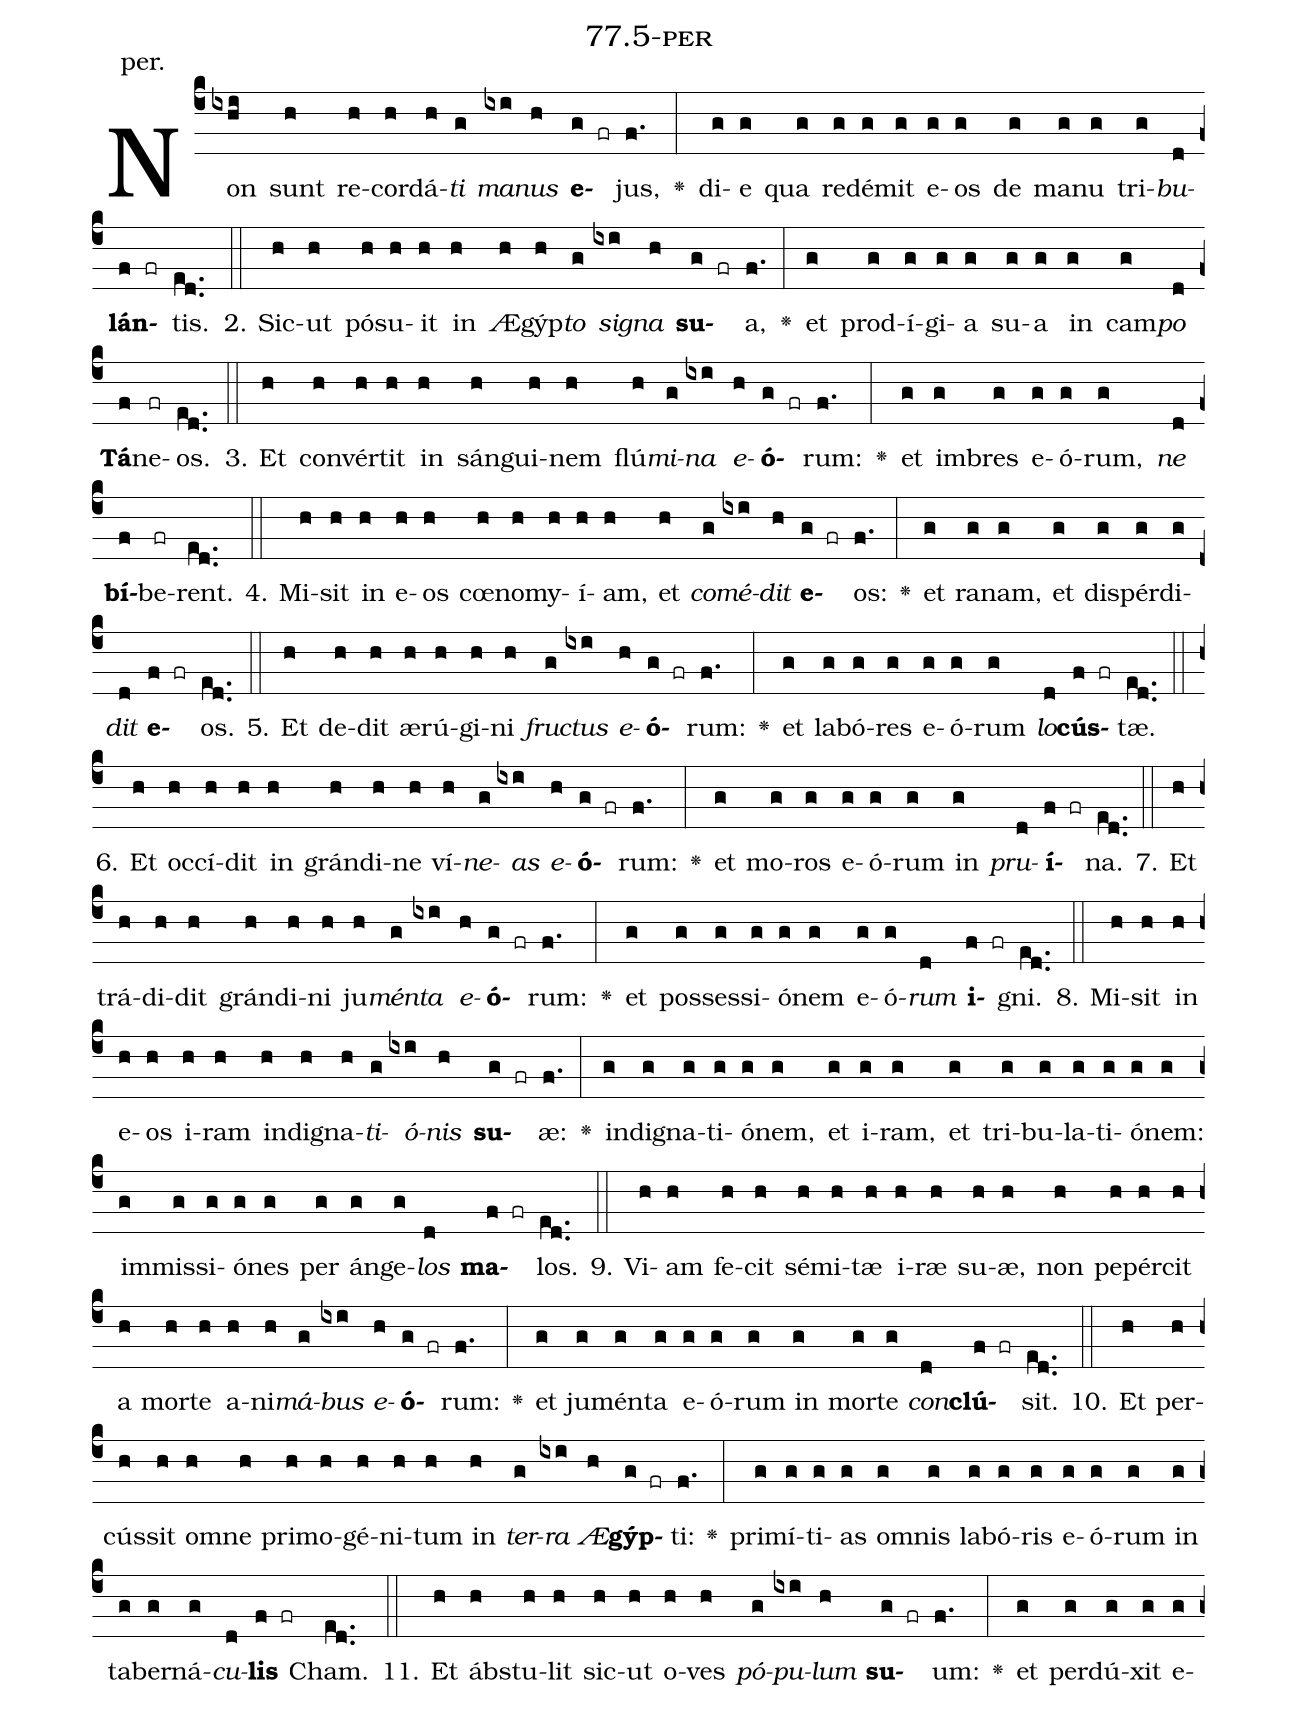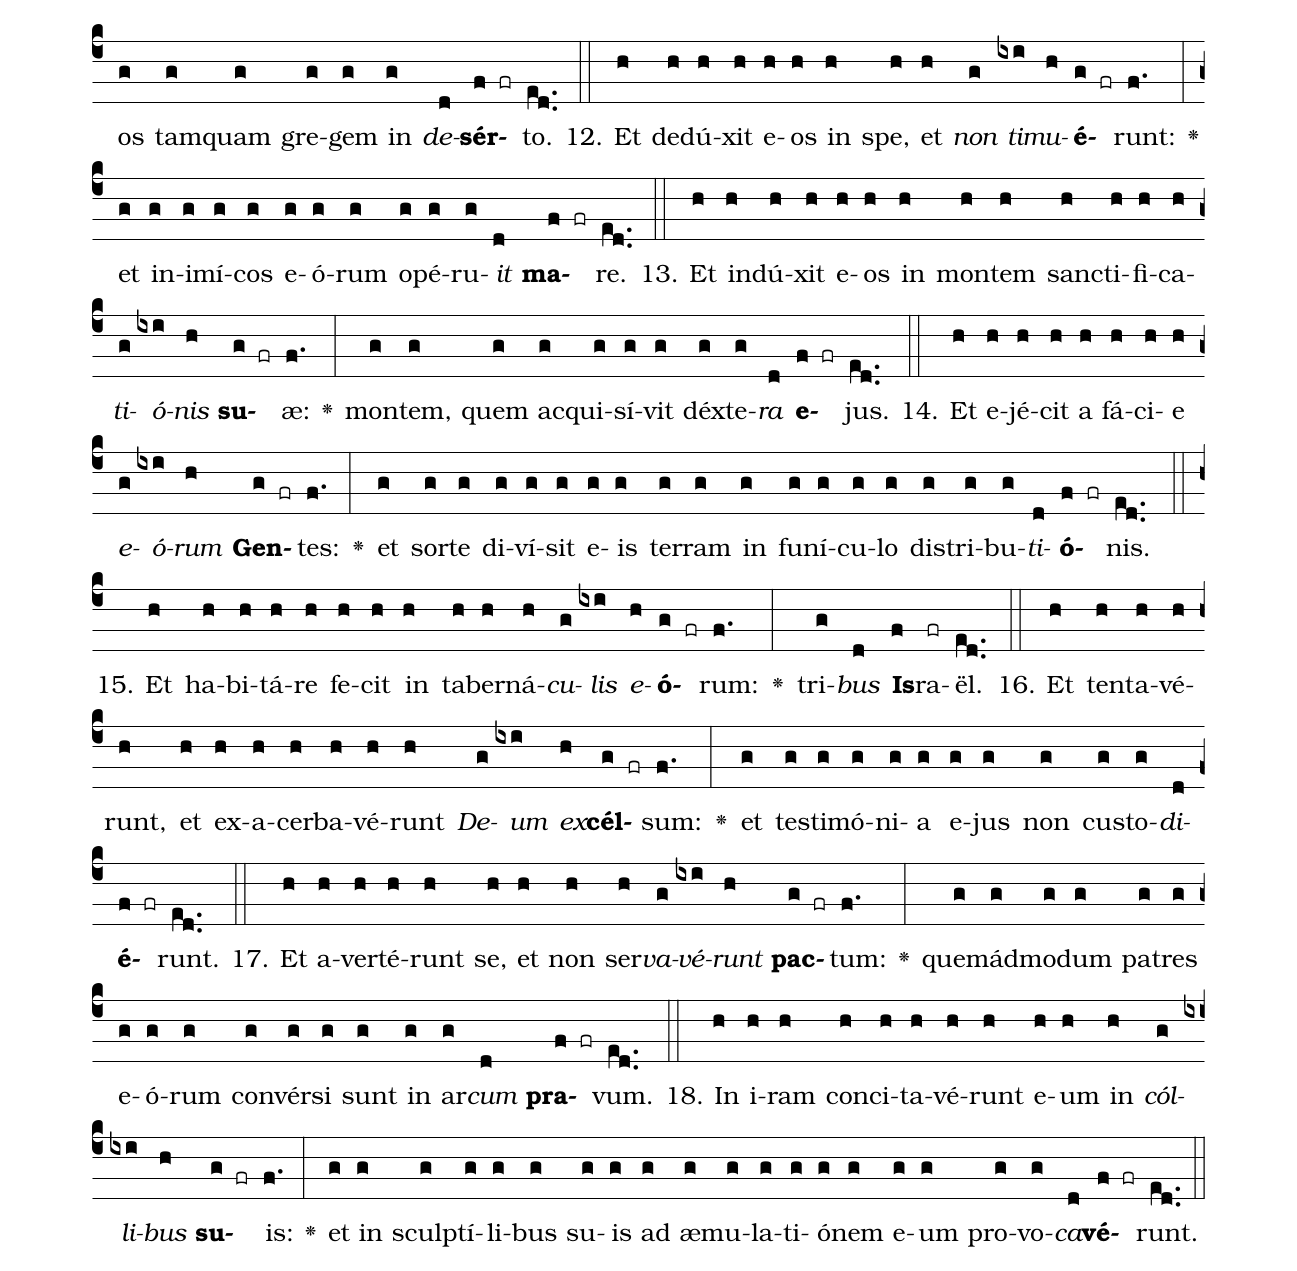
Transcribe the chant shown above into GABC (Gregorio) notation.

name: 77.5-per;
annotation: per.;
%%
(c4)Non(ixhi) sunt(h) re(h)cor(h)dá(h)<i>ti</i>(g) <i>ma</i>(ixi)<i>nus</i>(h) <b>e</b>(g fr)jus,(f.) <v>\greheightstar</v>(:) di(g)e(g) qua(g) red(g)é(g)mit(g) e(g)os(g) de(g) ma(g)nu(g) tri(g)<i>bu</i>(d)<b>lán</b>(f fr)tis.(ed..) (::)
2. Sic(h)ut(h) pó(h)su(h)it(h) in(h) Æ(h)gýp(h)<i>to</i>(g) <i>si</i>(ixi)<i>gna</i>(h) <b>su</b>(g fr)a,(f.) <v>\greheightstar</v>(:) et(g) prod(g)í(g)gi(g)a(g) su(g)a(g) in(g) cam(g)<i>po</i>(d) <b>Tá</b>(f)ne(fr)os.(ed..) (::)
3. Et(h) con(h)vér(h)tit(h) in(h) sán(h)gui(h)nem(h) flú(h)<i>mi</i>(g)<i>na</i>(ixi) <i>e</i>(h)<b>ó</b>(g fr)rum:(f.) <v>\greheightstar</v>(:) et(g) im(g)bres(g) e(g)ó(g)rum,(g) <i>ne</i>(d) <b>bí</b>(f)be(fr)rent.(ed..) (::)
4. Mi(h)sit(h) in(h) e(h)os(h) cœ(h)no(h)my(h)í(h)am,(h) et(h) <i>com</i>(g)<i>é</i>(ixi)<i>dit</i>(h) <b>e</b>(g fr)os:(f.) <v>\greheightstar</v>(:) et(g) ra(g)nam,(g) et(g) dis(g)pér(g)di(g)<i>dit</i>(d) <b>e</b>(f fr)os.(ed..) (::)
5. Et(h) de(h)dit(h) æ(h)rú(h)gi(h)ni(h) <i>fruc</i>(g)<i>tus</i>(ixi) <i>e</i>(h)<b>ó</b>(g fr)rum:(f.) <v>\greheightstar</v>(:) et(g) la(g)bó(g)res(g) e(g)ó(g)rum(g) <i>lo</i>(d)<b>cús</b>(f fr)tæ.(ed..) (::)
6. Et(h) oc(h)cí(h)dit(h) in(h) grán(h)di(h)ne(h) ví(h)<i>ne</i>(g)<i>as</i>(ixi) <i>e</i>(h)<b>ó</b>(g fr)rum:(f.) <v>\greheightstar</v>(:) et(g) mo(g)ros(g) e(g)ó(g)rum(g) in(g) <i>pru</i>(d)<b>í</b>(f fr)na.(ed..) (::)
7. Et(h) trá(h)di(h)dit(h) grán(h)di(h)ni(h) ju(h)<i>mén</i>(g)<i>ta</i>(ixi) <i>e</i>(h)<b>ó</b>(g fr)rum:(f.) <v>\greheightstar</v>(:) et(g) pos(g)ses(g)si(g)ó(g)nem(g) e(g)ó(g)<i>rum</i>(d) <b>i</b>(f fr)gni.(ed..) (::)
8. Mi(h)sit(h) in(h) e(h)os(h) i(h)ram(h) in(h)di(h)gna(h)<i>ti</i>(g)<i>ó</i>(ixi)<i>nis</i>(h) <b>su</b>(g fr)æ:(f.) <v>\greheightstar</v>(:) in(g)di(g)gna(g)ti(g)ó(g)nem,(g) et(g) i(g)ram,(g) et(g) tri(g)bu(g)la(g)ti(g)ó(g)nem:(g) im(g)mis(g)si(g)ó(g)nes(g) per(g) án(g)ge(g)<i>los</i>(d) <b>ma</b>(f fr)los.(ed..) (::)
9. Vi(h)am(h) fe(h)cit(h) sé(h)mi(h)tæ(h) i(h)ræ(h) su(h)æ,(h) non(h) pe(h)pér(h)cit(h) a(h) mor(h)te(h) a(h)ni(h)<i>má</i>(g)<i>bus</i>(ixi) <i>e</i>(h)<b>ó</b>(g fr)rum:(f.) <v>\greheightstar</v>(:) et(g) ju(g)mén(g)ta(g) e(g)ó(g)rum(g) in(g) mor(g)te(g) <i>con</i>(d)<b>clú</b>(f fr)sit.(ed..) (::)
10. Et(h) per(h)cús(h)sit(h) om(h)ne(h) pri(h)mo(h)gé(h)ni(h)tum(h) in(h) <i>ter</i>(g)<i>ra</i>(ixi) <i>Æ</i>(h)<b>gýp</b>(g fr)ti:(f.) <v>\greheightstar</v>(:) pri(g)mí(g)ti(g)as(g) om(g)nis(g) la(g)bó(g)ris(g) e(g)ó(g)rum(g) in(g) ta(g)ber(g)ná(g)<i>cu</i>(d)<b>lis</b>(f fr) Cham.(ed..) (::)
11. Et(h) ábs(h)tu(h)lit(h) sic(h)ut(h) o(h)ves(h) <i>pó</i>(g)<i>pu</i>(ixi)<i>lum</i>(h) <b>su</b>(g fr)um:(f.) <v>\greheightstar</v>(:) et(g) per(g)dú(g)xit(g) e(g)os(g) tam(g)quam(g) gre(g)gem(g) in(g) <i>de</i>(d)<b>sér</b>(f fr)to.(ed..) (::)
12. Et(h) de(h)dú(h)xit(h) e(h)os(h) in(h) spe,(h) et(h) <i>non</i>(g) <i>ti</i>(ixi)<i>mu</i>(h)<b>é</b>(g fr)runt:(f.) <v>\greheightstar</v>(:) et(g) in(g)i(g)mí(g)cos(g) e(g)ó(g)rum(g) o(g)pé(g)ru(g)<i>it</i>(d) <b>ma</b>(f fr)re.(ed..) (::)
13. Et(h) in(h)dú(h)xit(h) e(h)os(h) in(h) mon(h)tem(h) sanc(h)ti(h)fi(h)ca(h)<i>ti</i>(g)<i>ó</i>(ixi)<i>nis</i>(h) <b>su</b>(g fr)æ:(f.) <v>\greheightstar</v>(:) mon(g)tem,(g) quem(g) ac(g)qui(g)sí(g)vit(g) déx(g)te(g)<i>ra</i>(d) <b>e</b>(f fr)jus.(ed..) (::)
14. Et(h) e(h)jé(h)cit(h) a(h) fá(h)ci(h)e(h) <i>e</i>(g)<i>ó</i>(ixi)<i>rum</i>(h) <b>Gen</b>(g fr)tes:(f.) <v>\greheightstar</v>(:) et(g) sor(g)te(g) di(g)ví(g)sit(g) e(g)is(g) ter(g)ram(g) in(g) fu(g)ní(g)cu(g)lo(g) dis(g)tri(g)bu(g)<i>ti</i>(d)<b>ó</b>(f fr)nis.(ed..) (::)
15. Et(h) ha(h)bi(h)tá(h)re(h) fe(h)cit(h) in(h) ta(h)ber(h)ná(h)<i>cu</i>(g)<i>lis</i>(ixi) <i>e</i>(h)<b>ó</b>(g fr)rum:(f.) <v>\greheightstar</v>(:) tri(g)<i>bus</i>(d) <b>Is</b>(f)ra(fr)ël.(ed..) (::)
16. Et(h) ten(h)ta(h)vé(h)runt,(h) et(h) ex(h)a(h)cer(h)ba(h)vé(h)runt(h) <i>De</i>(g)<i>um</i>(ixi) <i>ex</i>(h)<b>cél</b>(g fr)sum:(f.) <v>\greheightstar</v>(:) et(g) tes(g)ti(g)mó(g)ni(g)a(g) e(g)jus(g) non(g) cus(g)to(g)<i>di</i>(d)<b>é</b>(f fr)runt.(ed..) (::)
17. Et(h) a(h)ver(h)té(h)runt(h) se,(h) et(h) non(h) ser(h)<i>va</i>(g)<i>vé</i>(ixi)<i>runt</i>(h) <b>pac</b>(g fr)tum:(f.) <v>\greheightstar</v>(:) quem(g)ád(g)mo(g)dum(g) pa(g)tres(g) e(g)ó(g)rum(g) con(g)vér(g)si(g) sunt(g) in(g) ar(g)<i>cum</i>(d) <b>pra</b>(f fr)vum.(ed..) (::)
18. In(h) i(h)ram(h) con(h)ci(h)ta(h)vé(h)runt(h) e(h)um(h) in(h) <i>cól</i>(g)<i>li</i>(ixi)<i>bus</i>(h) <b>su</b>(g fr)is:(f.) <v>\greheightstar</v>(:) et(g) in(g) sculp(g)tí(g)li(g)bus(g) su(g)is(g) ad(g) æ(g)mu(g)la(g)ti(g)ó(g)nem(g) e(g)um(g) pro(g)vo(g)<i>ca</i>(d)<b>vé</b>(f fr)runt.(ed..) (::)
